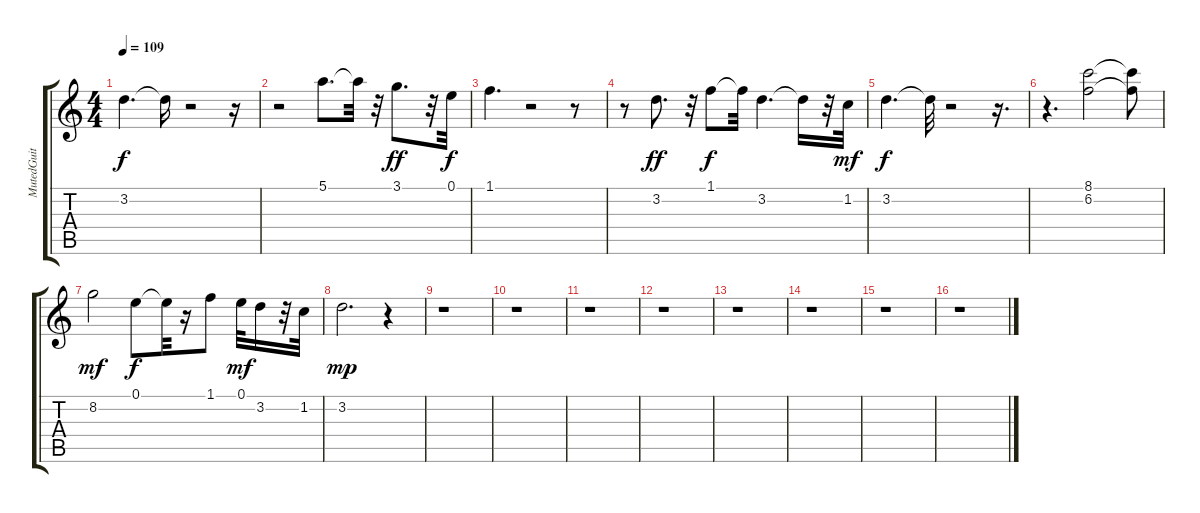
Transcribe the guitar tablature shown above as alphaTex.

\track ("MutedGuit" "MutedGuit") {instrument overdrivenguitar}
\staff {score tabs}
\tuning (E4 B3 G3 D3 A2 E2) {hide}
\ts (4 4)
\tempo 109
\clef g2
\ks c
3.2.4{d dy f} 3.2{t}.16 r.2 r.16 |
r.2 5.1.8{d} 5.1{t}.32 r.32 3.1.8{d dy ff} r.32 0.1.32{dy f} |
1.1.4{d} r.2 r.8 |
r.8 3.2.8{d dy ff} r.32 1.1.8{dy f} 1.1{t}.32 3.2.4{d} 3.2{t}.16 r.32 1.2.32{dy mf} |
3.2.4{d dy f} 3.2{t}.32 r.2 r.16{d} |
r.4{d} (8.1 6.2).2 (8.1{t} 6.2{t}).8 |
8.2.2{dy mf} 0.1.8{dy f} 0.1{t}.32 r.16 1.1.8 0.1.32{dy mf} 3.2.16 r.32 1.2.32 |
3.2.2{d dy mp} r.4 |
r.1 |
r.1 |
r.1 |
r.1 |
r.1 |
r.1 |
r.1 |
r.1
